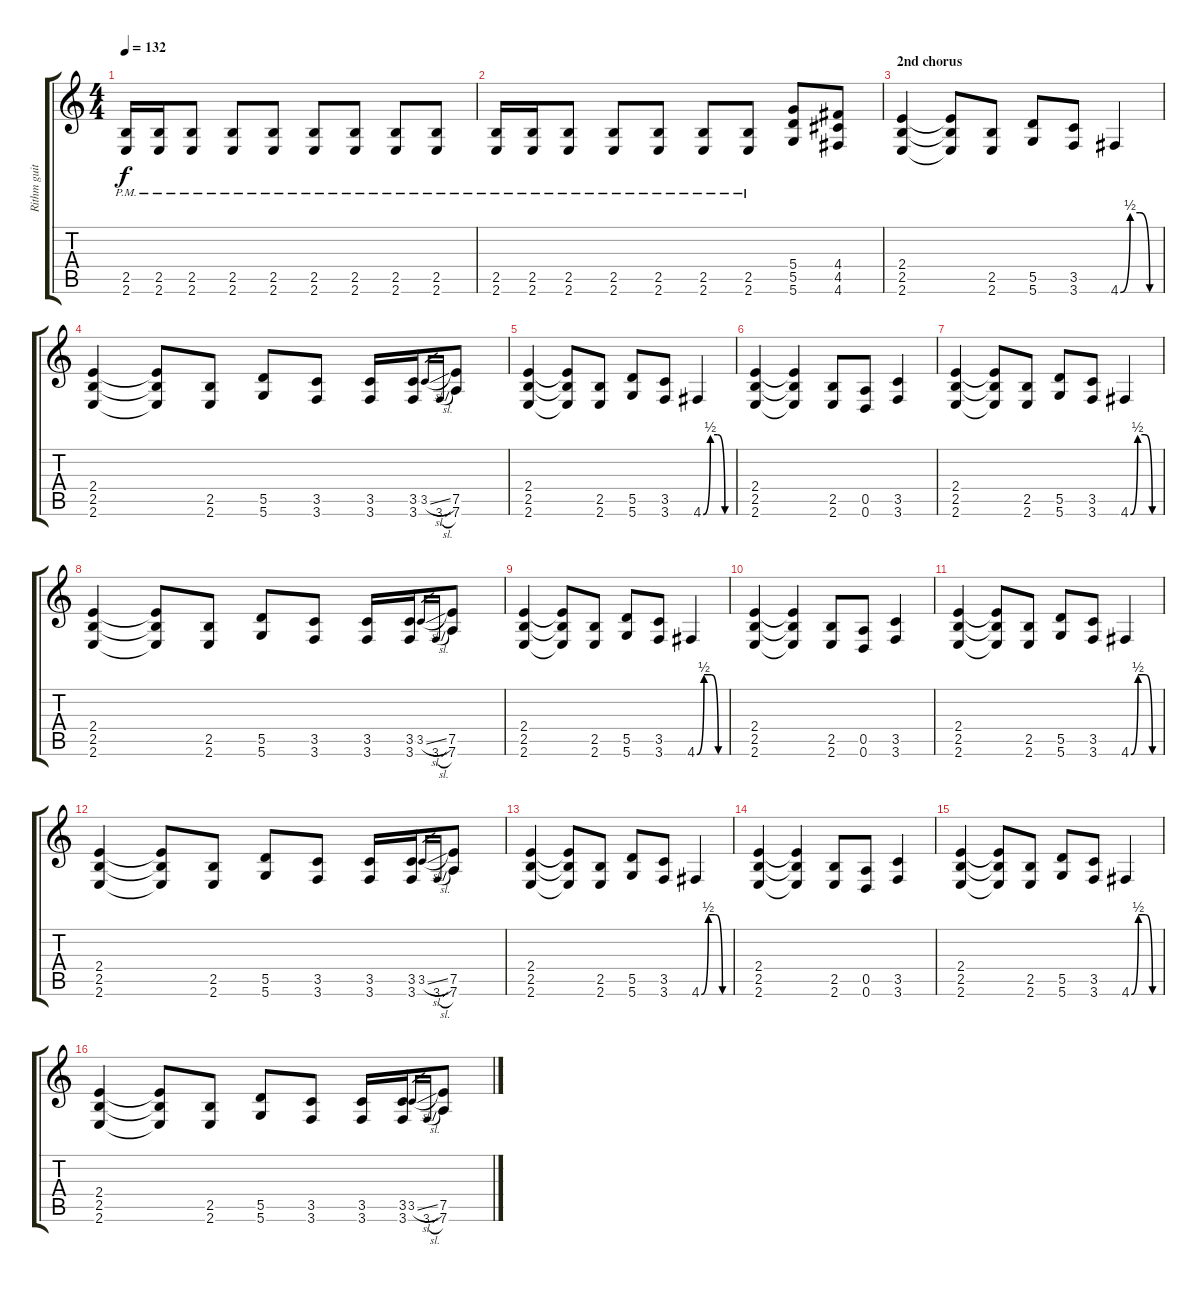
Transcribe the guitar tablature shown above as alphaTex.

\track ("Rithm guitar" "Rithm guit") {instrument distortionguitar}
\staff {score tabs}
\tuning (E4 B3 G3 D3 A2 D2) {hide}
\ts (4 4)
\tempo 132
\clef g2
\ks c
(2.5{pm} 2.6{pm}).16{dy f} (2.5{pm} 2.6{pm}).16 (2.5{pm} 2.6{pm}).8 (2.5{pm} 2.6{pm}).8 (2.5{pm} 2.6{pm}).8 (2.5{pm} 2.6{pm}).8 (2.5{pm} 2.6{pm}).8 (2.5{pm} 2.6{pm}).8 (2.5{pm} 2.6{pm}).8 |
(2.5{pm} 2.6{pm}).16 (2.5{pm} 2.6{pm}).16 (2.5{pm} 2.6{pm}).8 (2.5{pm} 2.6{pm}).8 (2.5{pm} 2.6{pm}).8 (2.5{pm} 2.6{pm}).8 (2.5{pm} 2.6{pm}).8 (5.4 5.5 5.6).8 (4.4 4.5 4.6).8 |
\section ("" "2nd chorus")
(2.4 2.5 2.6).4 (2.4{t} 2.5{t} 2.6{t}).8 (2.5 2.6).8 (5.5 5.6).8 (3.5 3.6).8 4.6{be (custom 0 0 15 2 30 2 45 0 60 0)}.4 |
(2.4 2.5 2.6).4 (2.4{t} 2.5{t} 2.6{t}).8 (2.5 2.6).8 (5.5 5.6).8 (3.5 3.6).8 (3.5 3.6).16 (3.5 3.6).16 3.5{sl}.16{gr} 3.6{sl}.16{gr} (7.5 7.6).8 |
(2.4 2.5 2.6).4 (2.4{t} 2.5{t} 2.6{t}).8 (2.5 2.6).8 (5.5 5.6).8 (3.5 3.6).8 4.6{be (custom 0 0 15 2 30 2 45 0 60 0)}.4 |
(2.4 2.5 2.6).4 (2.4{t} 2.5{t} 2.6{t}).4 (2.5 2.6).8 (0.5 0.6).8 (3.5 3.6).4 |
(2.4 2.5 2.6).4 (2.4{t} 2.5{t} 2.6{t}).8 (2.5 2.6).8 (5.5 5.6).8 (3.5 3.6).8 4.6{be (custom 0 0 15 2 30 2 45 0 60 0)}.4 |
(2.4 2.5 2.6).4 (2.4{t} 2.5{t} 2.6{t}).8 (2.5 2.6).8 (5.5 5.6).8 (3.5 3.6).8 (3.5 3.6).16 (3.5 3.6).16 3.5{sl}.16{gr} 3.6{sl}.16{gr} (7.5 7.6).8 |
(2.4 2.5 2.6).4 (2.4{t} 2.5{t} 2.6{t}).8 (2.5 2.6).8 (5.5 5.6).8 (3.5 3.6).8 4.6{be (custom 0 0 15 2 30 2 45 0 60 0)}.4 |
(2.4 2.5 2.6).4 (2.4{t} 2.5{t} 2.6{t}).4 (2.5 2.6).8 (0.5 0.6).8 (3.5 3.6).4 |
(2.4 2.5 2.6).4 (2.4{t} 2.5{t} 2.6{t}).8 (2.5 2.6).8 (5.5 5.6).8 (3.5 3.6).8 4.6{be (custom 0 0 15 2 30 2 45 0 60 0)}.4 |
(2.4 2.5 2.6).4 (2.4{t} 2.5{t} 2.6{t}).8 (2.5 2.6).8 (5.5 5.6).8 (3.5 3.6).8 (3.5 3.6).16 (3.5 3.6).16 3.5{sl}.16{gr} 3.6{sl}.16{gr} (7.5 7.6).8 |
(2.4 2.5 2.6).4 (2.4{t} 2.5{t} 2.6{t}).8 (2.5 2.6).8 (5.5 5.6).8 (3.5 3.6).8 4.6{be (custom 0 0 15 2 30 2 45 0 60 0)}.4 |
(2.4 2.5 2.6).4 (2.4{t} 2.5{t} 2.6{t}).4 (2.5 2.6).8 (0.5 0.6).8 (3.5 3.6).4 |
(2.4 2.5 2.6).4 (2.4{t} 2.5{t} 2.6{t}).8 (2.5 2.6).8 (5.5 5.6).8 (3.5 3.6).8 4.6{be (custom 0 0 15 2 30 2 45 0 60 0)}.4 |
(2.4 2.5 2.6).4 (2.4{t} 2.5{t} 2.6{t}).8 (2.5 2.6).8 (5.5 5.6).8 (3.5 3.6).8 (3.5 3.6).16 (3.5 3.6).16 3.5{sl}.16{gr} 3.6{sl}.16{gr} (7.5 7.6).8
